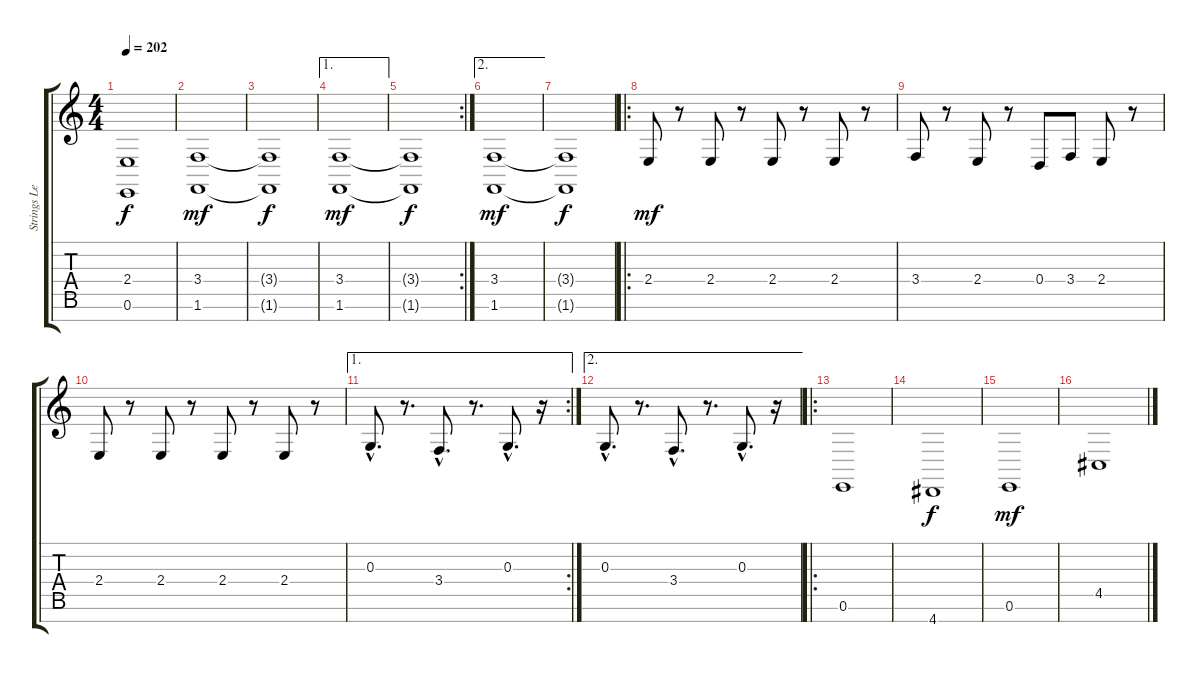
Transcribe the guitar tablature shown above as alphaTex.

\track ("Strings Left Hand" "Strings Le") {instrument stringensemble1}
\staff {score tabs}
\tuning (E4 B3 G3 D3 A2 E2 B1) {hide}
\ts (4 4)
\tempo 202
\clef g2
\ks c
(2.4{t} 0.6{t}).1{dy f} |
(3.4 1.6).1{dy mf} |
(3.4{t} 1.6{t}).1{dy f} |
\ae 1
(3.4 1.6).1{dy mf} |
\rc 2
(3.4{t} 1.6{t}).1{dy f} |
\ae 2
(3.4 1.6).1{dy mf} |
(3.4{t} 1.6{t}).1{dy f} |
\ro
2.4.8{dy mf} r.8 2.4.8 r.8 2.4.8 r.8 2.4.8 r.8 |
3.4.8 r.8 2.4.8 r.8 0.4.8 3.4.8 2.4.8 r.8 |
2.4.8 r.8 2.4.8 r.8 2.4.8 r.8 2.4.8 r.8 |
\ae 1
\rc 2
0.3{hac}.8{d} r.8{d} 3.4{hac}.8{d} r.8{d} 0.3{hac}.8{d} r.16 |
\ae 2
0.3{hac}.8{d} r.8{d} 3.4{hac}.8{d} r.8{d} 0.3{hac}.8{d} r.16 |
\ro
0.6.1 |
4.7.1{dy f} |
0.6.1{dy mf} |
4.5.1
